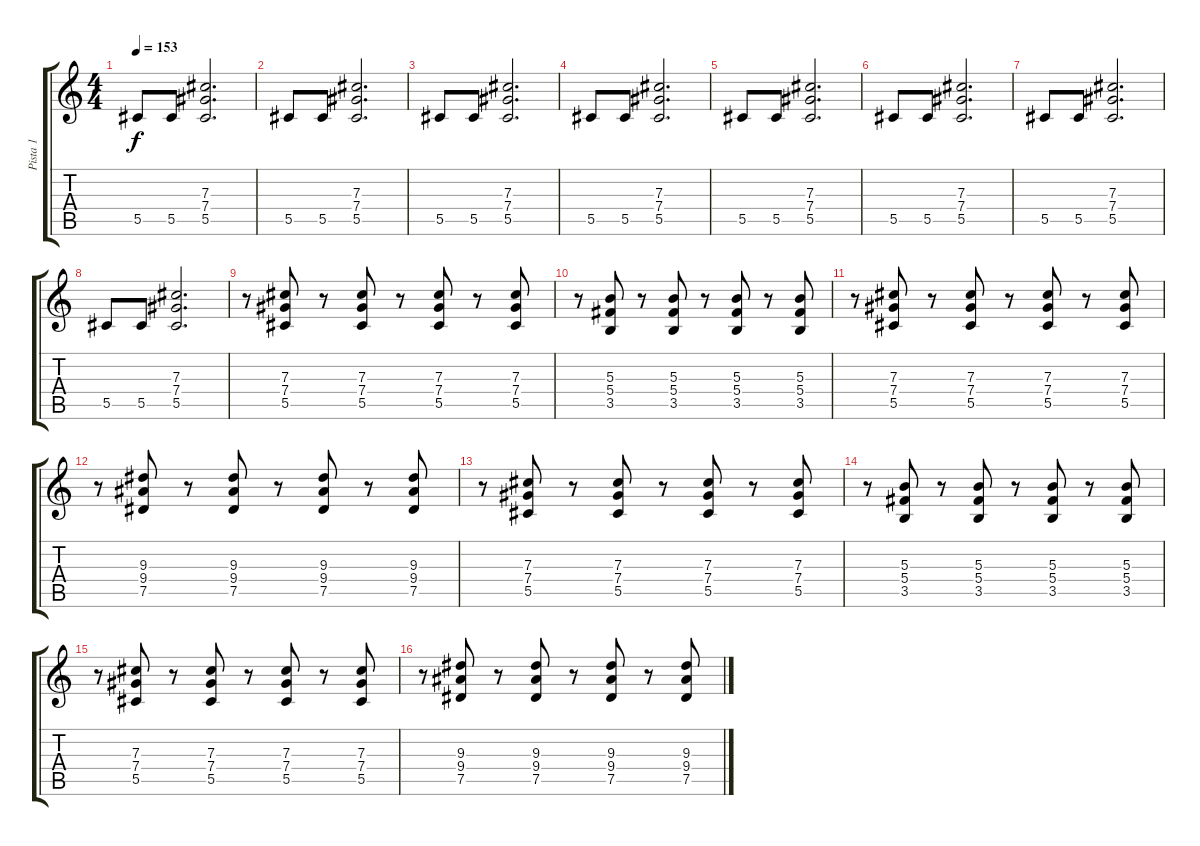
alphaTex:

\track ("Pista 1" "Pista 1") {instrument distortionguitar}
\staff {score tabs}
\tuning (Eb4 Bb3 Gb3 Db3 Ab2 Eb2) {hide}
\ts (4 4)
\tempo 153
\clef g2
\ks c
5.5.8{dy f} 5.5.8 (7.3 7.4 5.5).2{d} |
5.5.8 5.5.8 (7.3 7.4 5.5).2{d} |
5.5.8 5.5.8 (7.3 7.4 5.5).2{d} |
5.5.8 5.5.8 (7.3 7.4 5.5).2{d} |
5.5.8 5.5.8 (7.3 7.4 5.5).2{d} |
5.5.8 5.5.8 (7.3 7.4 5.5).2{d} |
5.5.8 5.5.8 (7.3 7.4 5.5).2{d} |
5.5.8 5.5.8 (7.3 7.4 5.5).2{d} |
r.8{instrument electricguitarclean} (7.3 7.4 5.5).8 r.8 (7.3 7.4 5.5).8 r.8 (7.3 7.4 5.5).8 r.8 (7.3 7.4 5.5).8 |
r.8 (5.3 5.4 3.5).8 r.8 (5.3 5.4 3.5).8 r.8 (5.3 5.4 3.5).8 r.8 (5.3 5.4 3.5).8 |
r.8{instrument electricguitarclean} (7.3 7.4 5.5).8 r.8 (7.3 7.4 5.5).8 r.8 (7.3 7.4 5.5).8 r.8 (7.3 7.4 5.5).8 |
r.8{instrument electricguitarclean} (9.3 9.4 7.5).8 r.8 (9.3 9.4 7.5).8 r.8 (9.3 9.4 7.5).8 r.8 (9.3 9.4 7.5).8 |
r.8{instrument electricguitarclean} (7.3 7.4 5.5).8 r.8 (7.3 7.4 5.5).8 r.8 (7.3 7.4 5.5).8 r.8 (7.3 7.4 5.5).8 |
r.8 (5.3 5.4 3.5).8 r.8 (5.3 5.4 3.5).8 r.8 (5.3 5.4 3.5).8 r.8 (5.3 5.4 3.5).8 |
r.8{instrument electricguitarclean} (7.3 7.4 5.5).8 r.8 (7.3 7.4 5.5).8 r.8 (7.3 7.4 5.5).8 r.8 (7.3 7.4 5.5).8 |
r.8{instrument electricguitarclean} (9.3 9.4 7.5).8 r.8 (9.3 9.4 7.5).8 r.8 (9.3 9.4 7.5).8 r.8 (9.3 9.4 7.5).8
